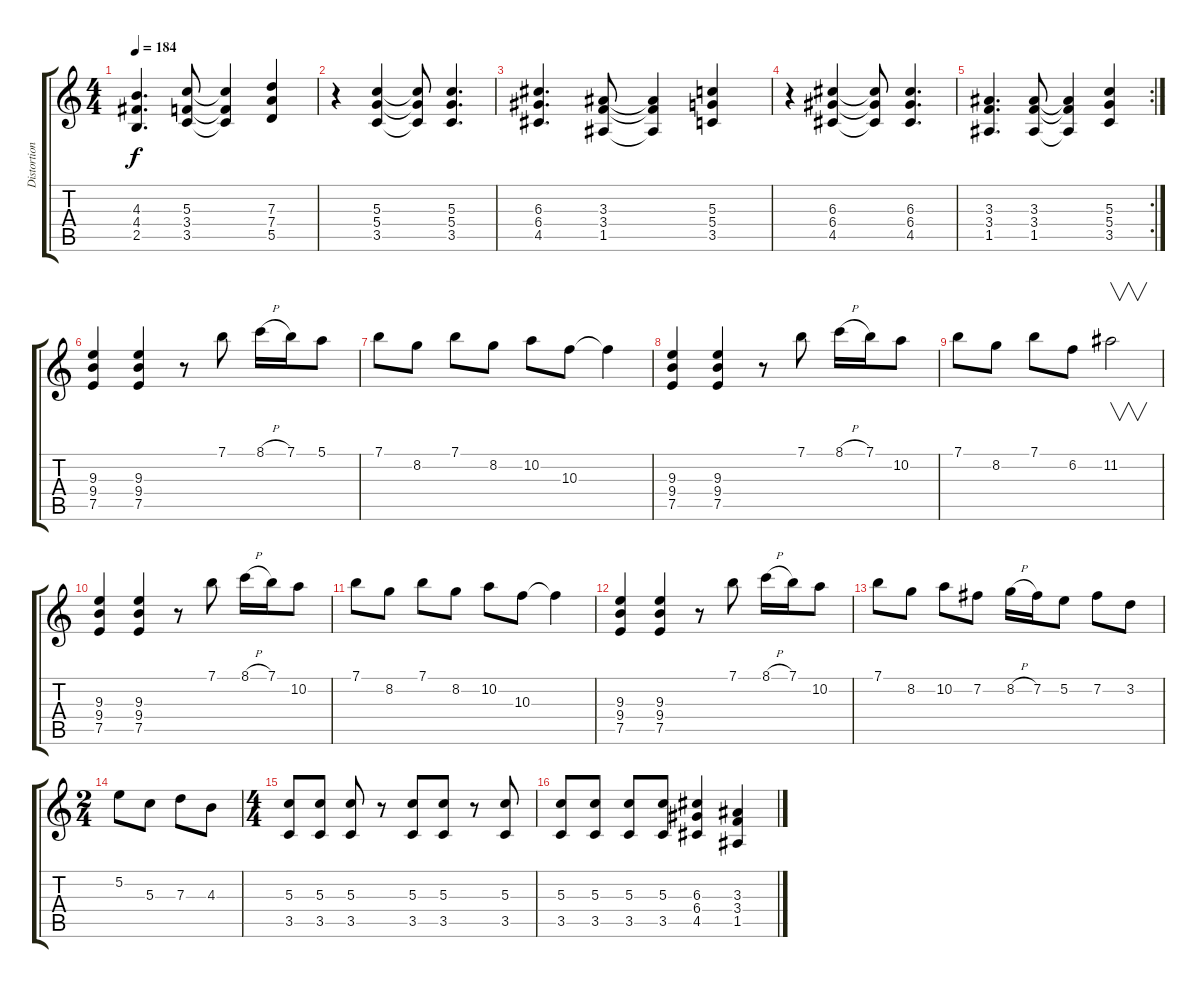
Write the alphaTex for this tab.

\track ("Distortion Guitar" "Distortion") {instrument distortionguitar}
\staff {score tabs}
\tuning (E4 B3 G3 D3 A2 E2) {hide}
\ts (4 4)
\tempo 184
\clef g2
\ks c
(4.3 4.4 2.5).4{d dy f} (5.3 3.4 3.5).8 (5.3{t} 3.4{t} 3.5{t}).4 (7.3 7.4 5.5).4 |
r.4 (5.3 5.4 3.5).4 (5.3{t} 5.4{t} 3.5{t}).8 (5.3 5.4 3.5).4{d} |
(6.3 6.4 4.5).4{d} (3.3 3.4 1.5).8 (3.3{t} 3.4{t} 1.5{t}).4 (5.3 5.4 3.5).4 |
r.4 (6.3 6.4 4.5).4 (6.3{t} 6.4{t} 4.5{t}).8 (6.3 6.4 4.5).4{d} |
\rc 2
(3.3 3.4 1.5).4{d} (3.3 3.4 1.5).8 (3.3{t} 3.4{t} 1.5{t}).4 (5.3 5.4 3.5).4 |
(9.3 9.4 7.5).4 (9.3 9.4 7.5).4 r.8 7.1.8 8.1{h}.16 7.1.16 5.1.8 |
7.1.8 8.2.8 7.1.8 8.2.8 10.2.8 10.3.8 10.3{t}.4 |
(9.3 9.4 7.5).4 (9.3 9.4 7.5).4 r.8 7.1.8 8.1{h}.16 7.1.16 10.2.8 |
7.1.8 8.2.8 7.1.8 6.2.8 11.2.2{v} |
(9.3 9.4 7.5).4 (9.3 9.4 7.5).4 r.8 7.1.8 8.1{h}.16 7.1.16 10.2.8 |
7.1.8 8.2.8 7.1.8 8.2.8 10.2.8 10.3.8 10.3{t}.4 |
(9.3 9.4 7.5).4 (9.3 9.4 7.5).4 r.8 7.1.8 8.1{h}.16 7.1.16 10.2.8 |
7.1.8 8.2.8 10.2.8 7.2.8 8.2{h}.16 7.2.16 5.2.8 7.2.8 3.2.8 |
\ts (2 4)
5.2.8 5.3.8 7.3.8 4.3.8 |
\ts (4 4)
(5.3 3.5).8 (5.3 3.5).8 (5.3 3.5).8 r.8 (5.3 3.5).8 (5.3 3.5).8 r.8 (5.3 3.5).8 |
(5.3 3.5).8 (5.3 3.5).8 (5.3 3.5).8 (5.3 3.5).8 (6.3 6.4 4.5).4 (3.3 3.4 1.5).4
